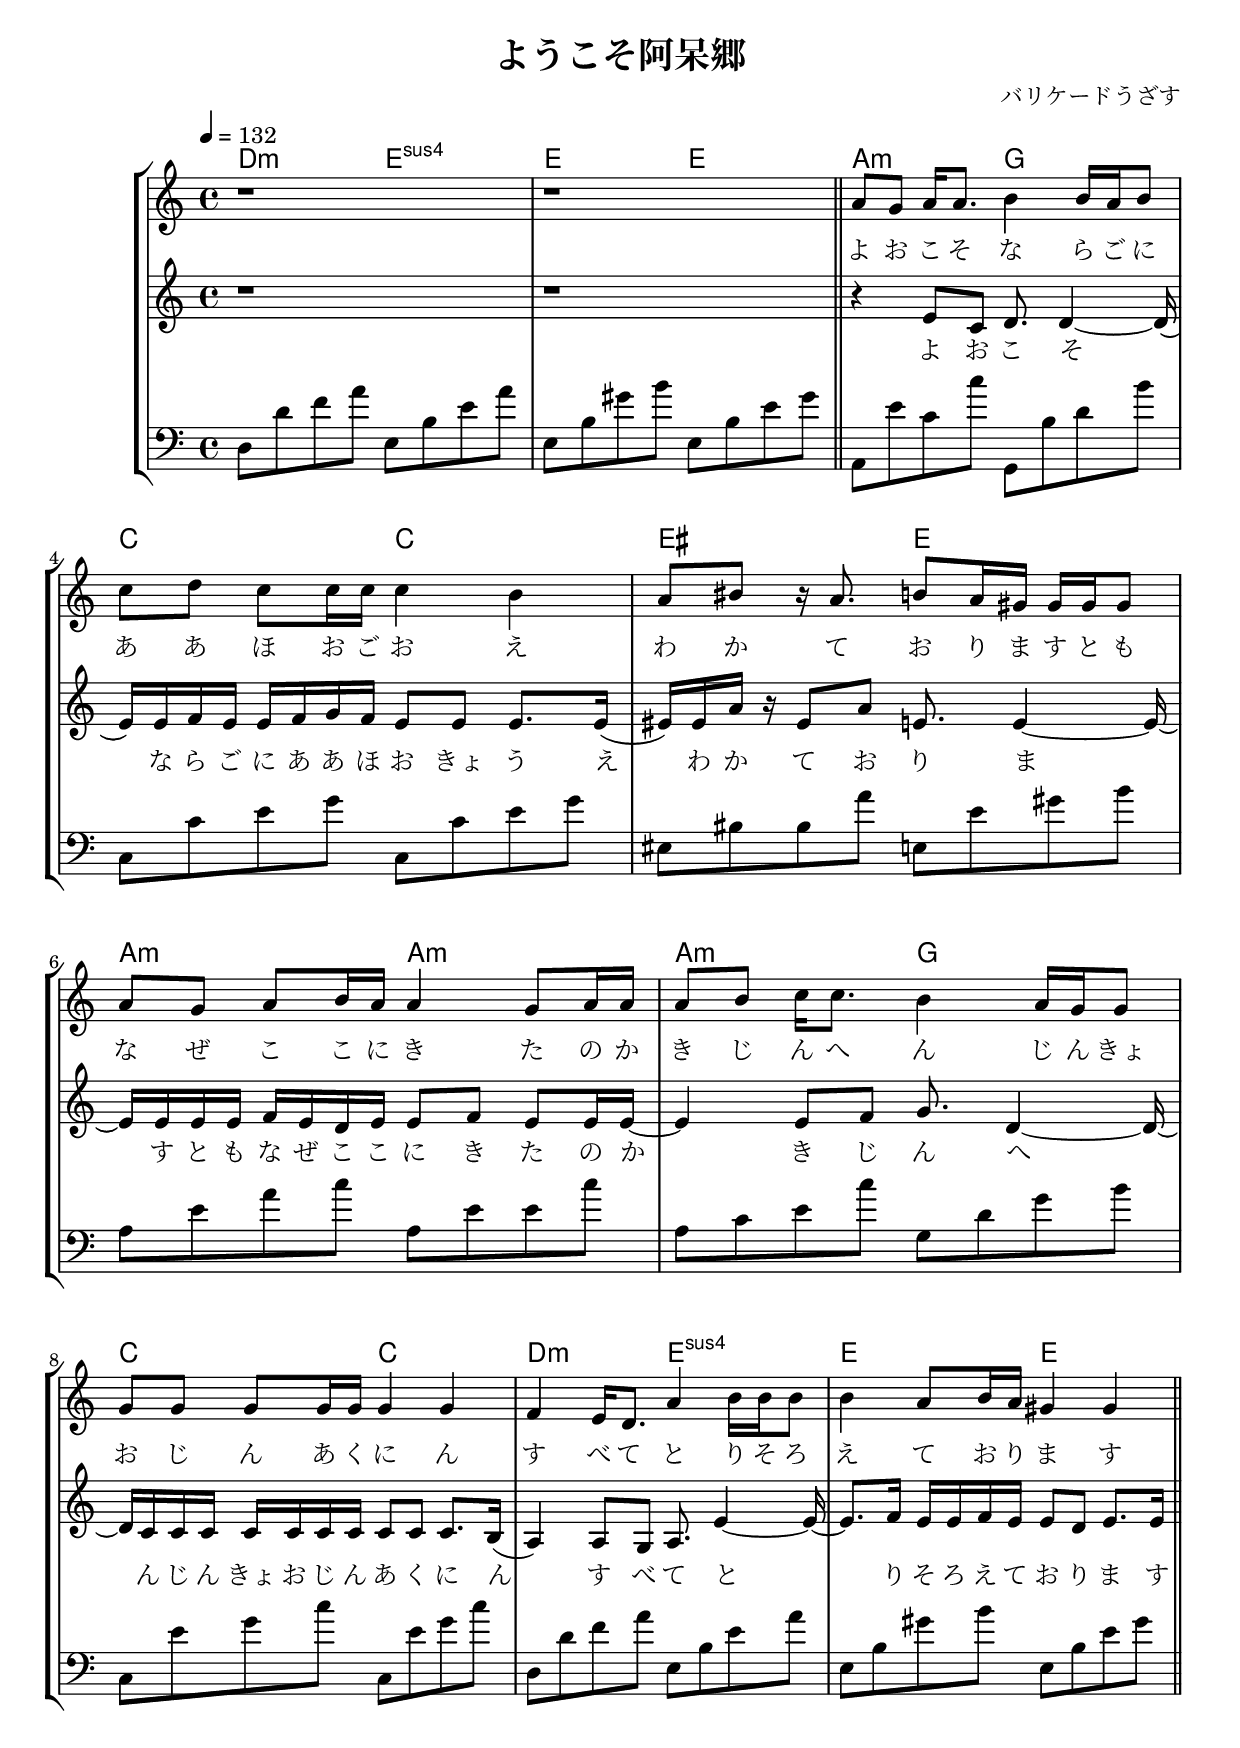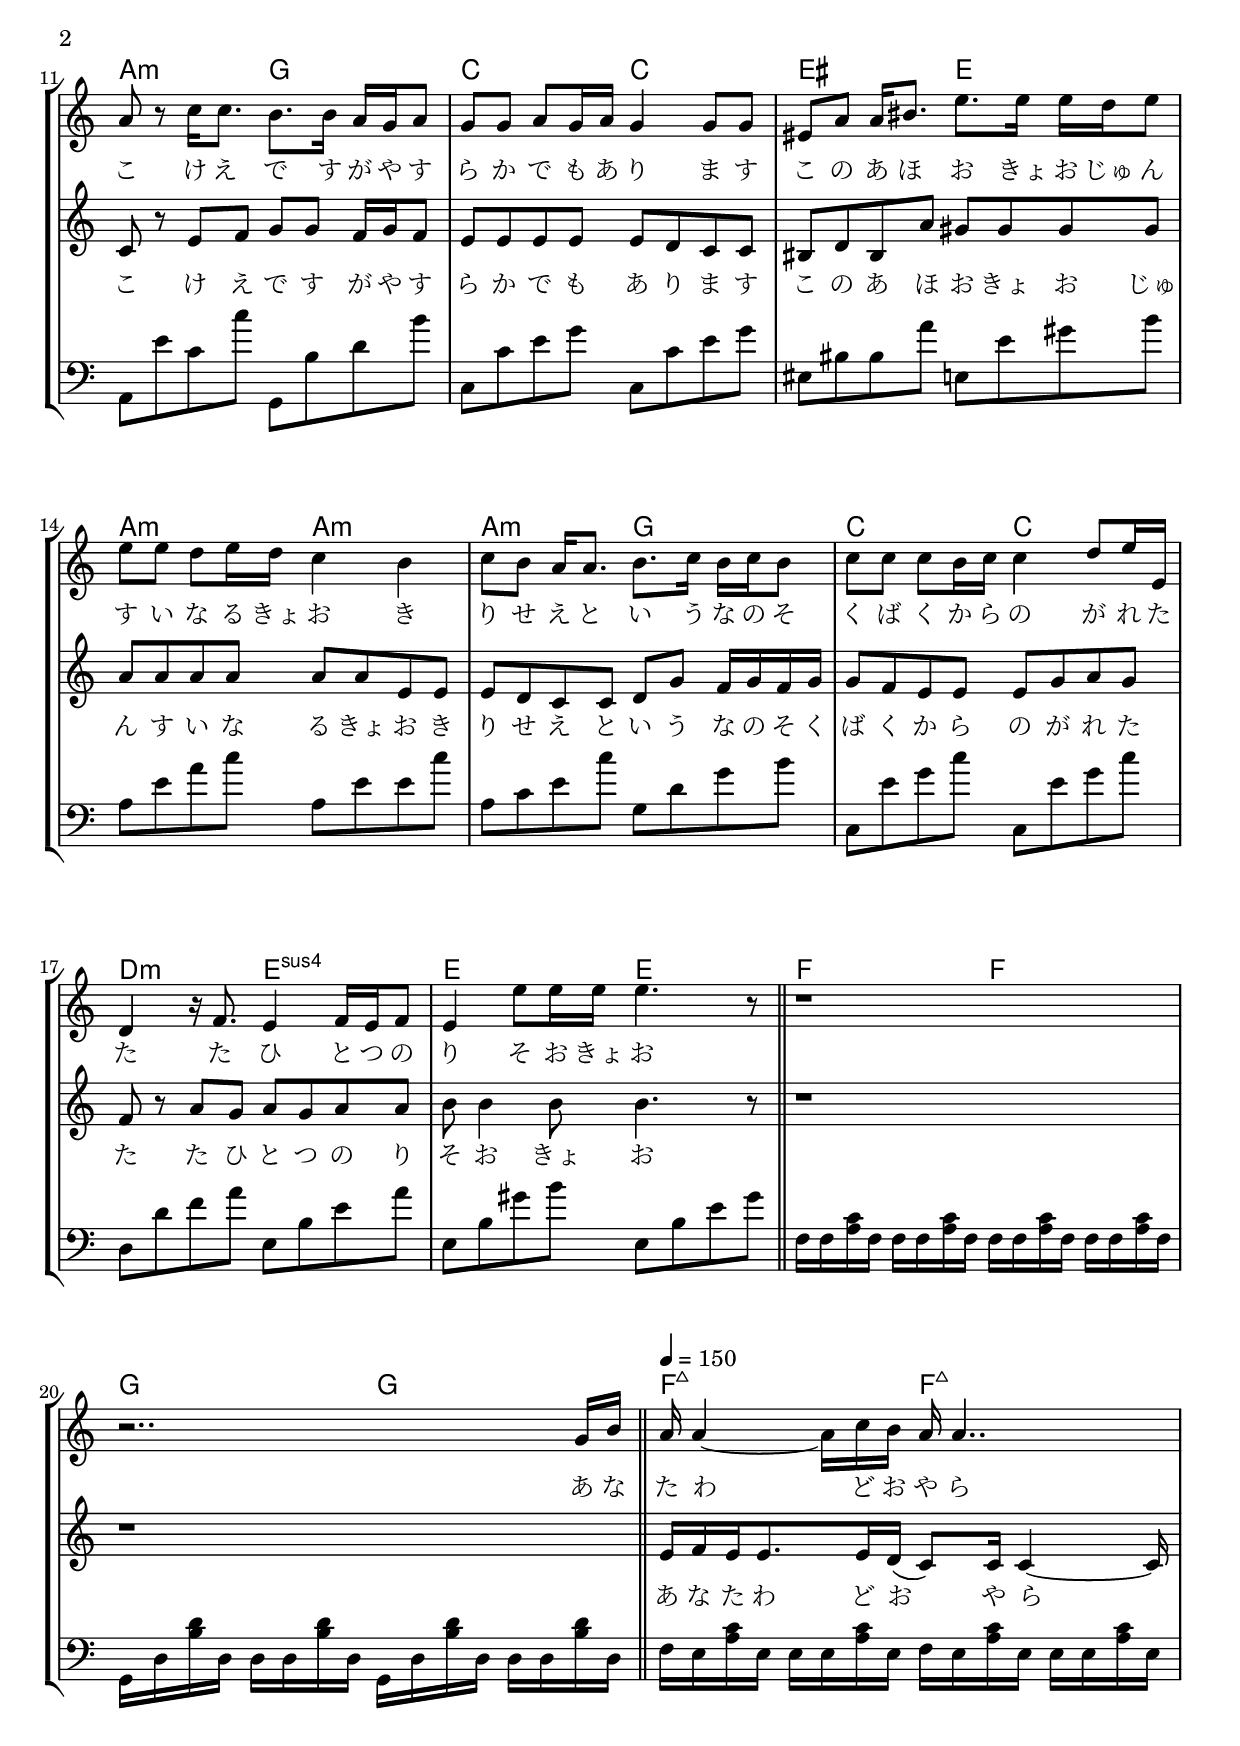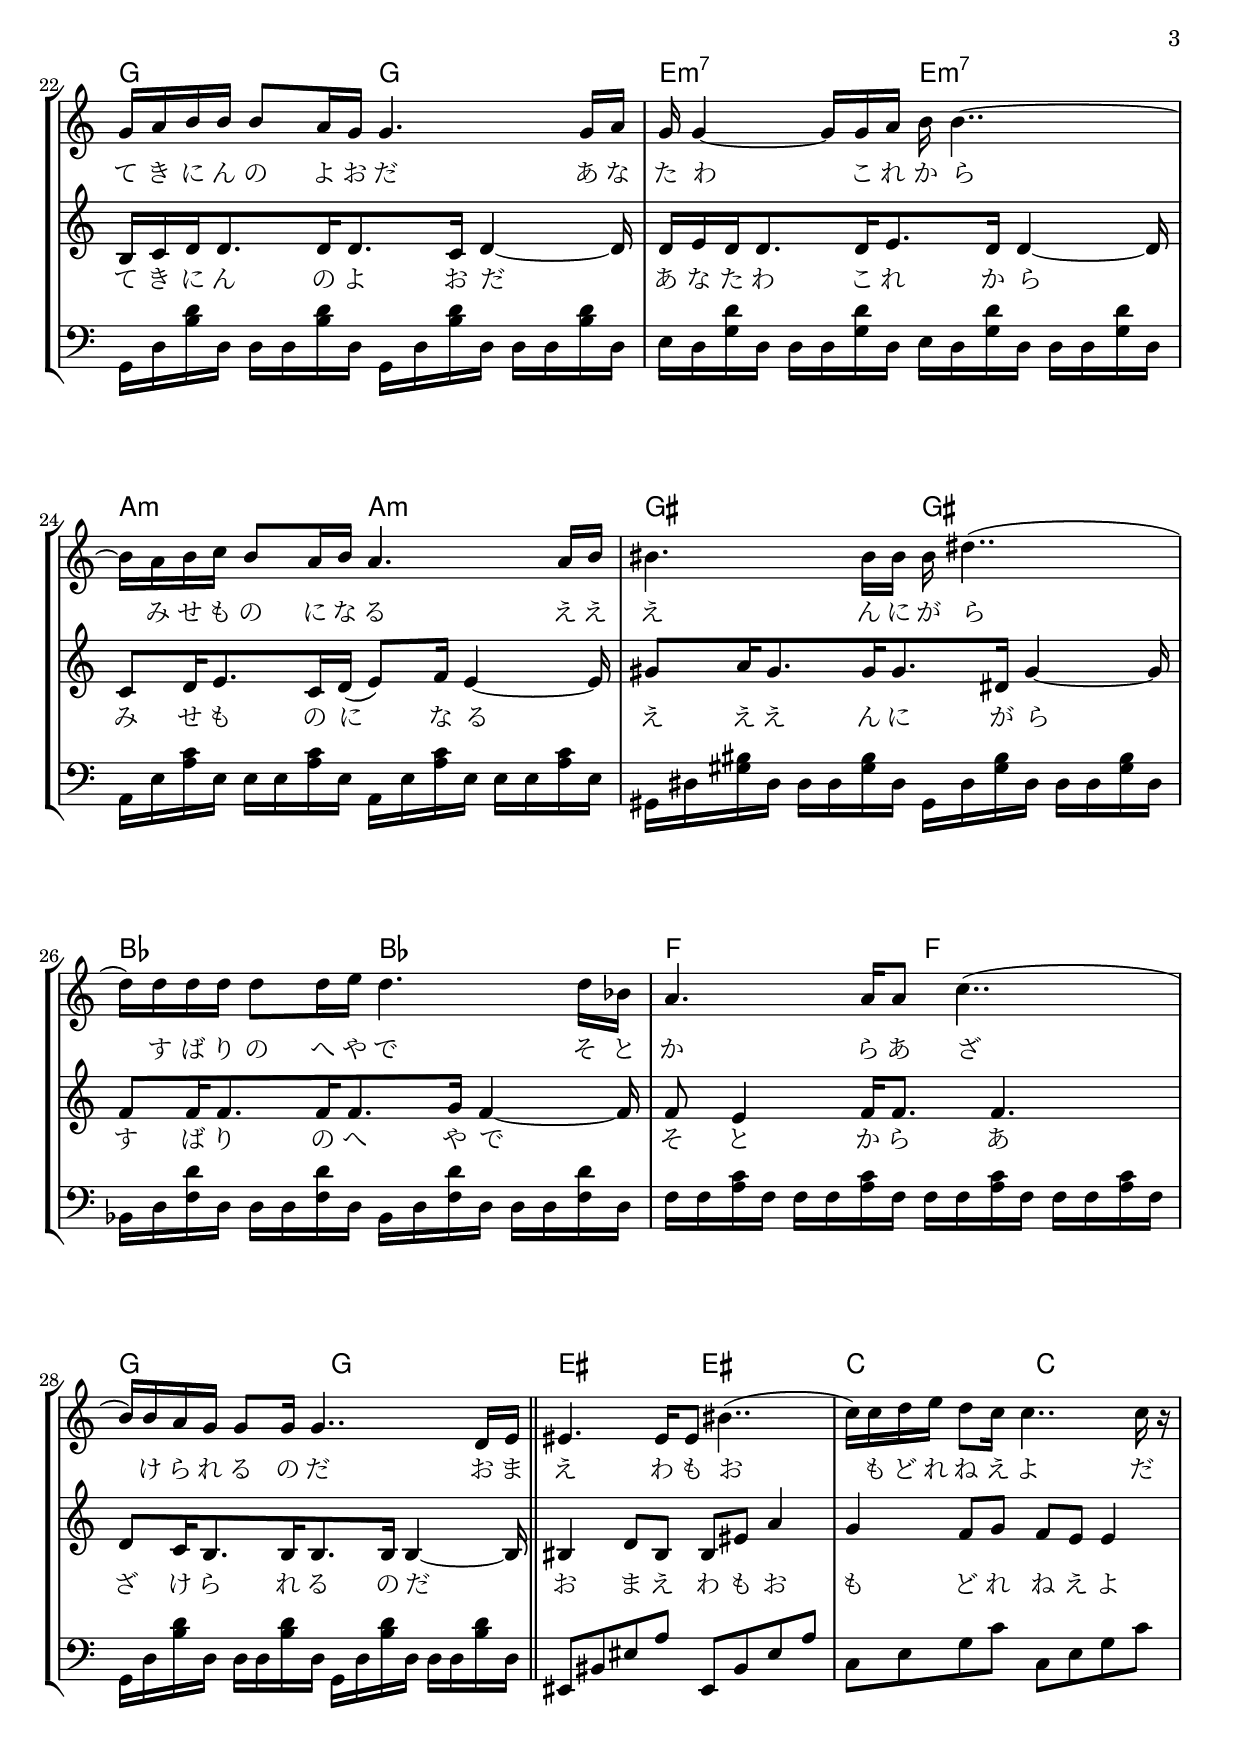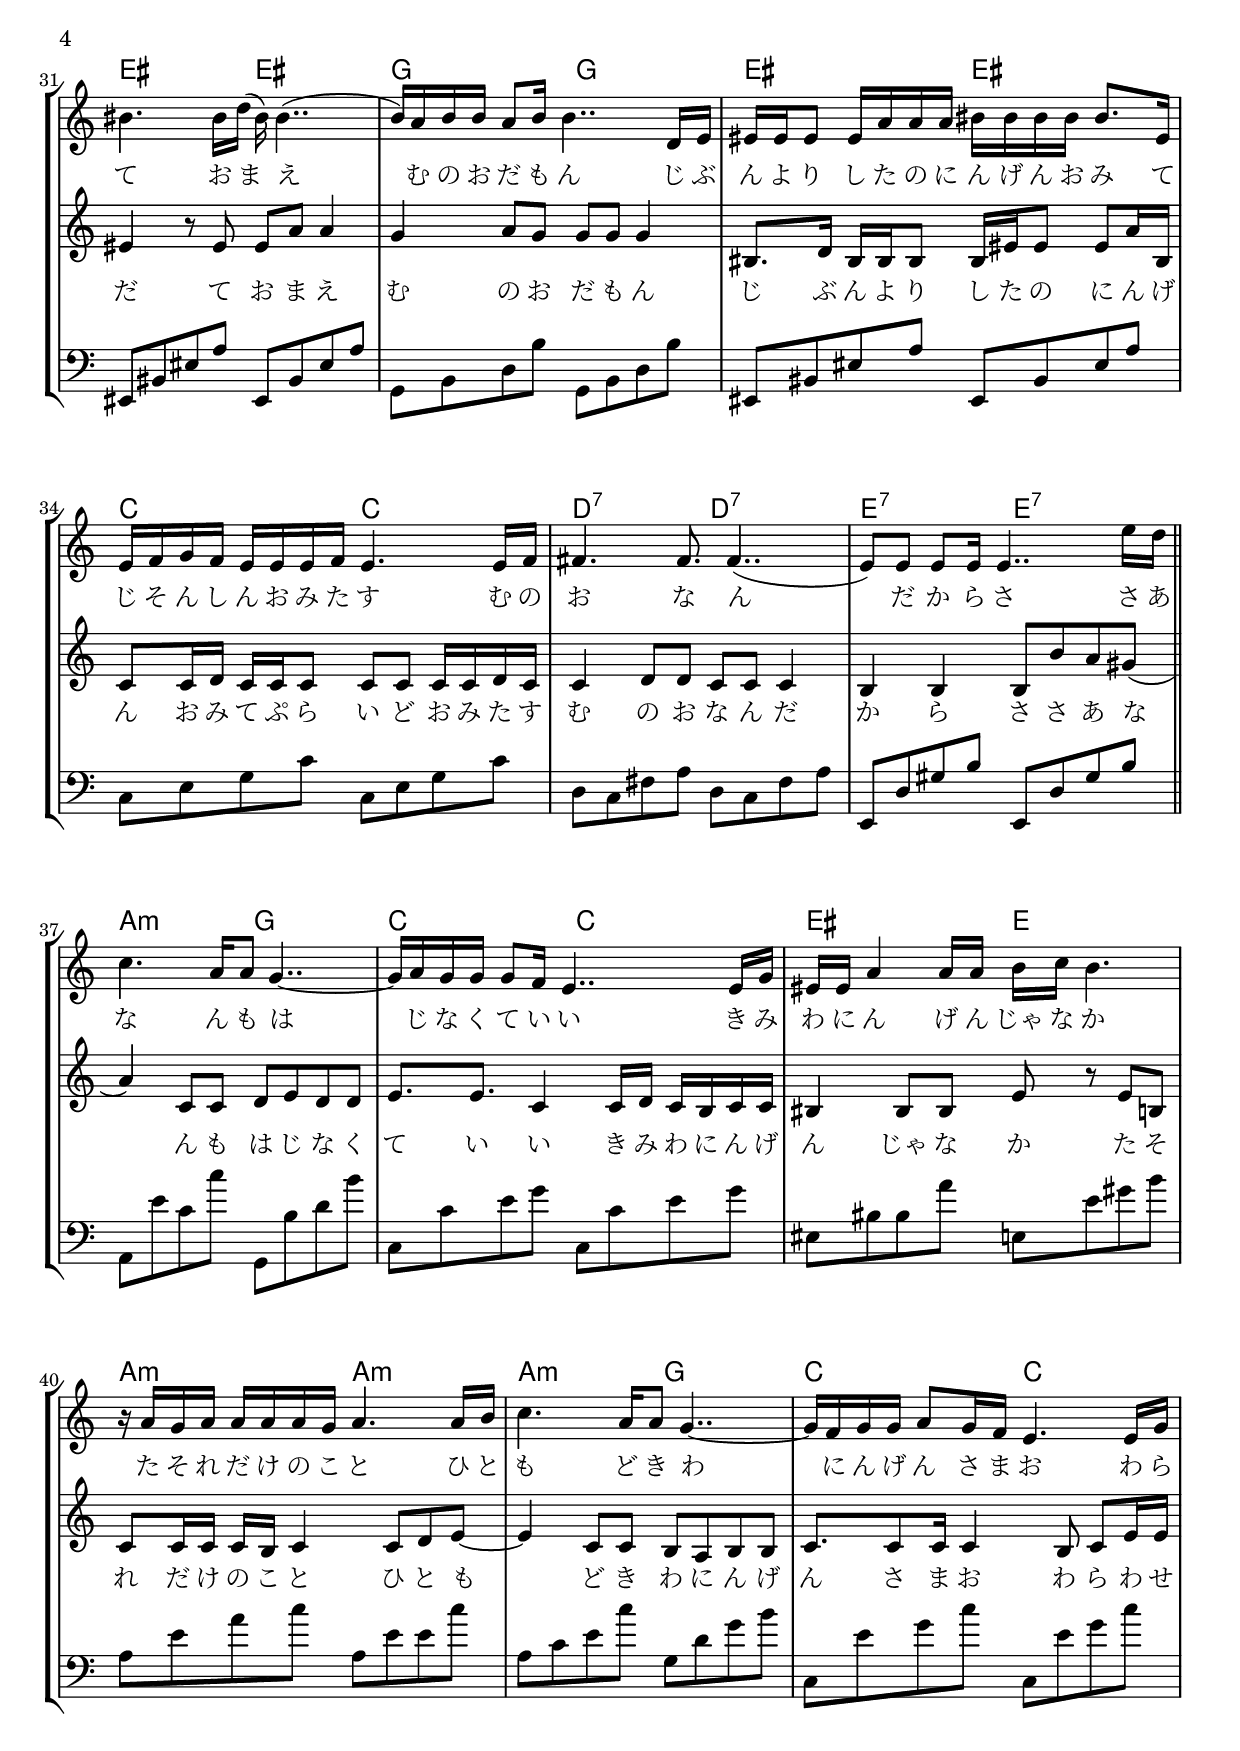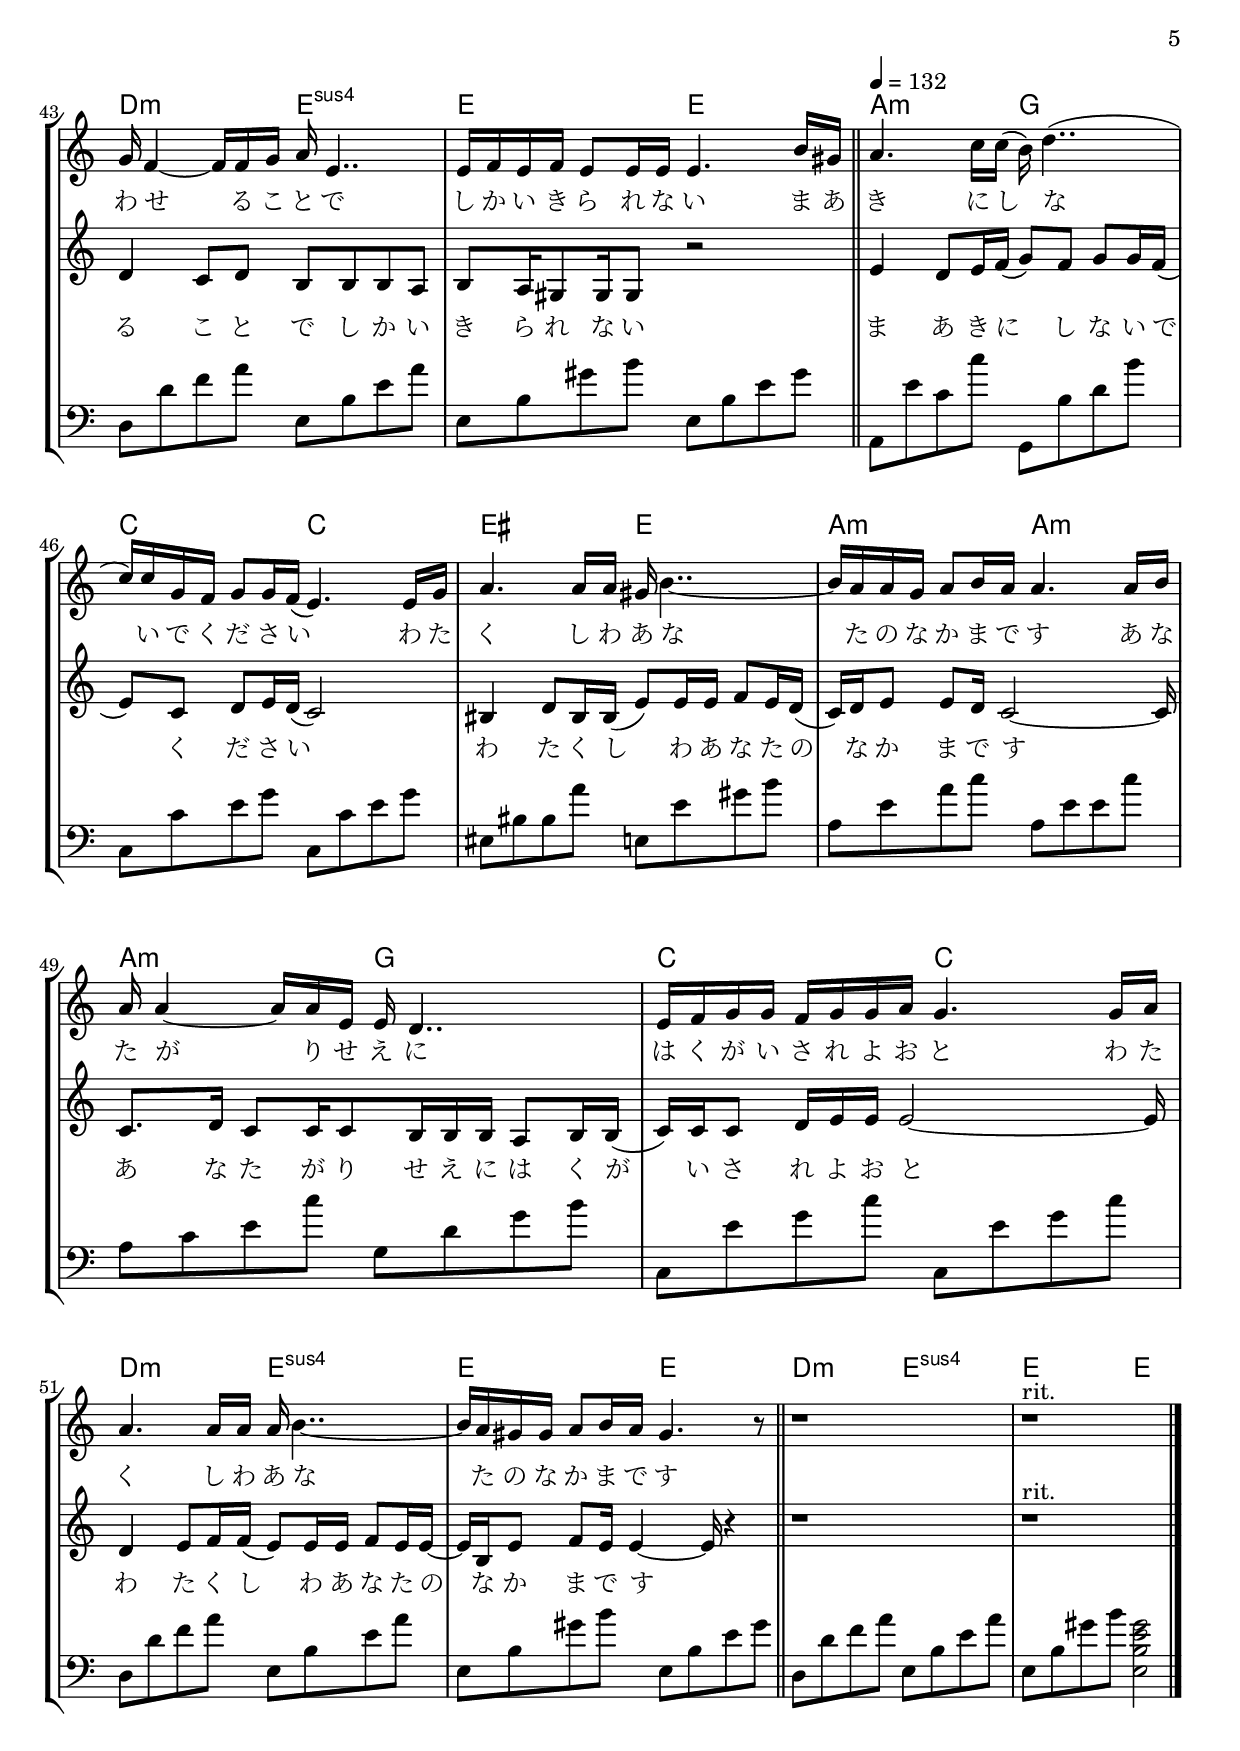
\version "2.12.1"

\header {
	title = \markup {ようこそ阿呆郷}
	composer = \markup \center-column {バリケードうざす}
}

harmony = \chordmode {
	d2:m e:sus4 e e 

	a:m g c c eis e a:m a:m a:m g c c d:m e:sus4 e e 

	a:m g c c eis e a:m a:m a:m g c c d:m e:sus4 e e 

	f f g g 

	f:maj7 f:maj7 g g e:min7 e:min7 a:m a:m gis gis bes bes f f g g 

	eis eis c c eis eis g g eis eis c c d:7 d:7 e:7 e:7 

	a:m g c c eis e a:m a:m a:m g c c d:m e:sus4 e e 

	a:m g c c eis e a:m a:m a:m g c c d:m e:sus4 e e 

	d:m e:sus4 e e 
}

melody = {
	\key c \major
	\tempo 4 = 132
	r1 | r1   
	\set Staff.midiInstrument = #"Shamisen"
	a'8  g'8  a'16  a'8.  b'4  b'16  a'16  b'8 
	c''8  d''8  c''8  c''16  c''16  c''4  b'4 
	a'8  bis'8  r16  a'8.  b'8  a'16  gis'16  gis'16  gis'16  gis'8 
	a'8  g'8  a'8  b'16  a'16  a'4  g'8  a'16  a'16 
	a'8  b'8  c''16  c''8.  b'4  a'16  g'16  g'8 
	g'8  g'8  g'8  g'16  g'16  g'4  g'4 
	f'4  e'16  d'8.  a'4  b'16  b'16  b'8 
	b'4  a'8  b'16  a'16  gis'4  gis'4
	\set Staff.midiInstrument = #"Shamisen"
	a'8  r8  c''16  c''8.  b'8.  b'16  a'16  g'16  a'8 
	g'8  g'8  a'8  g'16  a'16  g'4  g'8  g'8 
	eis'8  a'8  a'16  bis'8.  e''8.  e''16  e''16  d''16  e''8 
	e''8  e''8  d''8  e''16  d''16  c''4  b'4 
	c''8  b'8  a'16  a'8.  b'8.  c''16  b'16  c''16  b'8 
	c''8  c''8  c''8  b'16  c''16  c''4  d''8  e''16  e'16 
	d'4  r16  f'8.  e'4  f'16  e'16  f'8 
	e'4  e''8  e''16  e''16  e''4.  	r8 	r1 | r2.. 
	\set Staff.midiInstrument = #"Shamisen"
	g'16  b'16 
		\tempo 4 = 150
a'16  a'4~a'16  c''16  b'16  a'16  a'4.. 
	g'16  a'16  b'16  b'16  b'8  a'16  g'16  g'4.  g'16  a'16 
	g'16  g'4~g'16  g'16  a'16  b'16  b'4..~ 
	b'16  a'16  b'16  c''16  b'8  a'16  b'16  a'4.  a'16  b'16 
	bis'4.  bis'16  bis'16  bis'16  dis''4.. 
	(d''16)  d''16  d''16  d''16  d''8  d''16  e''16  d''4.  d''16  bes'16 
	a'4.  a'16  a'8  c''4.. 
	(b'16)  b'16  a'16  g'16  g'8  g'16  g'4..  	\set Staff.midiInstrument = #"Shamisen"
	d'16  e'16 
	eis'4.  eis'16  eis'8  bis'4.. 
	(c''16)  c''16  d''16  e''16  d''8  c''16  c''4..  c''16  r16 
	bis'4.  bis'16  d''16  (bis'16)  bis'4.. 
	(b'16)  a'16  b'16  b'16  a'8  b'16  b'4..  d'16  e'16 
	eis'16  eis'16  eis'8  eis'16  a'16  a'16  a'16  bis'16  bis'16  bis'16  bis'16  bis'8.  eis'16 
	e'16  f'16  g'16  f'16  e'16  e'16  e'16  f'16  e'4.  e'16  f'16 
	fis'4.  fis'8.  fis'4.. 
	(e'8)  e'8  e'8  e'16  e'4..  	\set Staff.midiInstrument = #"Shamisen"
	e''16  d''16 
	c''4.  a'16  a'8  g'4..~ 
	g'16  a'16  g'16  g'16  g'8  f'16  e'4..  e'16  g'16 
	eis'16  eis'16  a'4  a'16  a'16  b'16  c''16  b'4. 
	r16  a'16  g'16  a'16  a'16  a'16  a'16  g'16  a'4.  a'16  b'16 
	c''4.  a'16  a'8  g'4..~ 
	g'16  f'16  g'16  g'16  a'8  g'16  f'16  e'4.  e'16  g'16 
	g'16  f'4~f'16  f'16  g'16  a'16  e'4.. 
	e'16  f'16  e'16  f'16  e'8  e'16  e'16  e'4.  	\set Staff.midiInstrument = #"Shamisen"
	b'16  gis'16 
		\tempo 4 = 132
a'4.  c''16  c''16  (b'16)  d''4.. 
	(c''16)  c''16  g'16  f'16  g'8  g'16  f'16  (e'4.)  e'16  g'16 
	a'4.  a'16  a'16  gis'16  b'4..~ 
	b'16  a'16  a'16  g'16  a'8  b'16  a'16  a'4.  a'16  b'16 
	a'16  a'4~a'16  a'16  e'16  e'16  d'4.. 
	e'16  f'16  g'16  g'16  f'16  g'16  g'16  a'16  g'4.  g'16  a'16 
	a'4.  a'16  a'16  a'16  b'4..~ 
	b'16  a'16  gis'16  gis'16  a'8  b'16  a'16  gis'4.  	r8 	r1 | r1^"rit." \bar "|."
}

words = \lyricmode {
	
	よ  お  こ  そ  な  ら  ご  に  あ  あ  ほ  お  ご  お  え  わ  か  て  お  り  ま  す  と  も  な  ぜ  こ  こ  に  き  た  の  か  き  じ  ん  へ  ん  じ  ん  きょ  お  じ  ん  あ  く  に  ん  す  べ  て  と  り  そ  ろ  え  て  お  り  ま  す  
	こ  け  え  で  す  が  や  す  ら  か  で  も  あ  り  ま  す  こ  の  あ  ほ  お  きょ  お  じゅ  ん  す  い  な  る  きょ  お  き  り  せ  え  と  い  う  な  の  そ  く  ば  く  か  ら  の  が  れ  た  た  た  ひ  と  つ  の  り  そ  お  きょ  お  
	
	あ  な  た  わ  ど  お  や  ら  て  き  に  ん  の  よ  お  だ  あ  な  た  わ  こ  れ  か  ら  み  せ  も  の  に  な  る  え  え  え  ん  に  が  ら  す  ば  り  の  へ  や  で  そ  と  か  ら  あ  ざ  け  ら  れ  る  の  だ  
	お  ま  え  わ  も  お  も  ど  れ  ね  え  よ  だ  て  お  ま  え  む  の  お  だ  も  ん  じ  ぶ  ん  よ  り  し  た  の  に  ん  げ  ん  お  み  て  じ  そ  ん  し  ん  お  み  た  す  む  の  お  な  ん  だ  か  ら  さ  
	さ  あ  な  ん  も  は  じ  な  く  て  い  い  き  み  わ  に  ん  げ  ん  じゃ  な  か  た  そ  れ  だ  け  の  こ  と  ひ  と  も  ど  き  わ  に  ん  げ  ん  さ  ま  お  わ  ら  わ  せ  る  こ  と  で  し  か  い  き  ら  れ  な  い  
	ま  あ  き  に  し  な  い  で  く  だ  さ  い  わ  た  く  し  わ  あ  な  た  の  な  か  ま  で  す  あ  な  た  が  り  せ  え  に  は  く  が  い  さ  れ  よ  お  と  わ  た  く  し  わ  あ  な  た  の  な  か  ま  で  す  
	
}

secondmelody = {
	\key c \major
	\tempo 4 = 132
	r1 | r1   
	\set Staff.midiInstrument = #"fss0.35"
	r4 e'8  c'8  d'8.  d'4~d'16 
	(e'16)  e'16  f'16  e'16  e'16  f'16  g'16  f'16  e'8  e'8  e'8.  e'16 
	(eis'16)  eis'16  a'16  r16  eis'8  a'8  e'8.  e'4~e'16~ 
	e'16  e'16  e'16  e'16  f'16  e'16  d'16  e'16  e'8  f'8  e'8  e'16  e'16~ 
	e'4  e'8  f'8  g'8.  d'4~d'16~ 
	d'16  c'16  c'16  c'16  c'16  c'16  c'16  c'16  c'8  c'8  c'8.  b16 
	(a4)  a8  g8  a8.  e'4~e'16~ 
	e'8.  f'16  e'16  e'16  f'16  e'16  e'8  d'8  e'8.  e'16
	\set Staff.midiInstrument = #"fss0.35"
	c'8  r8  e'8  f'8  g'8  g'8  f'16  g'16  f'8 
	e'8  e'8  e'8  e'8  e'8  d'8  c'8  c'8 
	bis8  d'8  bis8  a'8  gis'8  gis'8  gis'8  gis'8 
	a'8  a'8  a'8  a'8  a'8  a'8  e'8  e'8 
	e'8  d'8  c'8  c'8  d'8  g'8  f'16  g'16  f'16  g'16 
	g'8  f'8  e'8  e'8  e'8  g'8  a'8  g'8 
	f'8  r8  a'8  g'8  a'8  g'8  a'8  a'8 
	b'8  b'4  b'8  b'4.  	r8 	r1 | r1   
	\set Staff.midiInstrument = #"fss0.35"
		\tempo 4 = 150
 e'16  f'16  e'16  e'8.  e'16  d'16  (c'8)  c'16  c'4~c'16 
	b16  c'16  d'16  d'8.  d'16  d'8.  c'16  d'4~d'16 
	d'16  e'16  d'16  d'8.  d'16  e'8.  d'16  d'4~d'16 
	c'8  d'16  e'8.  c'16  d'16  (e'8)  f'16  e'4~e'16 
	gis'8  a'16  gis'8.  gis'16  gis'8.  dis'16  gis'4~gis'16 
	f'8  f'16  f'8.  f'16  f'8.  g'16  f'4~f'16 
	f'8  e'4  f'16  f'8.  f'4. 
	d'8  c'16  b8.  b16  b8.  b16  b4~b16
	\set Staff.midiInstrument = #"mmi0.42"
	 bis4  d'8  bis8  bis8  eis'8  a'4 
	g'4  f'8  g'8  f'8  e'8  e'4 
	eis'4  r8  eis'8  eis'8  a'8  a'4 
	g'4  a'8  g'8  g'8  g'8  g'4 
	bis8.  d'16  bis16  bis16  bis8  bis16  eis'16  eis'8  eis'8  a'16  bis16 
	c'8  c'16  d'16  c'16  c'16  c'8  c'8  c'8  c'16  c'16  d'16  c'16 
	c'4  d'8  d'8  c'8  c'8  c'4 
	b4  b4  b8  	\set Staff.midiInstrument = #"mmi0.48"
	b'8  a'8  gis'8 
	(a'4)  c'8  c'8  d'8  e'8  d'8  d'8 
	e'8.  e'8.  c'4  c'16  d'16  c'16  b16  c'16  c'16 
	bis4  bis8  bis8  e'8  r8  e'8  b8 
	c'8  c'16  c'16  c'16  b16  c'4  c'8  d'8  e'8~ 
	e'4  c'8  c'8  b8  a8  b8  b8 
	c'8.  c'8  c'16  c'4  b8  c'8  e'16  e'16 
	d'4  c'8  d'8  b8  b8  b8  a8 
	b8  a16  gis8  gis16  gis8  	r2 	\set Staff.midiInstrument = #"fss0.35"
		\tempo 4 = 132
 e'4  d'8  e'16  f'16  (g'8)  f'8  g'8  g'16  f'16 
	(e'8)  c'8  d'8  e'16  d'16  (c'2) 
	bis4  d'8  bis16  bis16  (e'8)  e'16  e'16  f'8  e'16  d'16 
	(c'16)  d'16  e'8  e'8  d'16  c'2~c'16 
	c'8.  d'16  c'8  c'16  c'8  b16  b16  b16  a8  b16  b16 
	(c'16)  c'16  c'8  d'16  e'16  e'16  e'2~e'16 
	d'4  e'8  f'16  f'16  (e'8)  e'16  e'16  f'8  e'16  e'16~ 
	e'16  b16  e'8  f'8  e'16  e'4~e'16  	r4 	r1 | r1^"rit." \bar "|."
}

secondwords = \lyricmode {
	
	よ  お  こ  そ  な  ら  ご  に  あ  あ  ほ  お  きょ  う  え  わ  か  て  お  り  ま  す  と  も  な  ぜ  こ  こ  に  き  た  の  か  き  じ  ん  へ  ん  じ  ん  きょ  お  じ  ん  あ  く  に  ん  す  べ  て  と  り  そ  ろ  え  て  お  り  ま  す  
	こ  け  え  で  す  が  や  す  ら  か  で  も  あ  り  ま  す  こ  の  あ  ほ  お  きょ  お  じゅ  ん  す  い  な  る  きょ  お  き  り  せ  え  と  い  う  な  の  そ  く  ば  く  か  ら  の  が  れ  た  た  た  ひ  と  つ  の  り  そ  お  きょ  お  
	
	あ  な  た  わ  ど  お  や  ら  て  き  に  ん  の  よ  お  だ  あ  な  た  わ  こ  れ  か  ら  み  せ  も  の  に  な  る  え  え  え  ん  に  が  ら  す  ば  り  の  へ  や  で  そ  と  か  ら  あ  ざ  け  ら  れ  る  の  だ  
	お  ま  え  わ  も  お  も  ど  れ  ね  え  よ  だ  て  お  ま  え  む  の  お  だ  も  ん  じ  ぶ  ん  よ  り  し  た  の  に  ん  げ  ん  お  み  て  ぷ  ら  い  ど  お  み  た  す  む  の  お  な  ん  だ  か  ら  さ  
	さ  あ  な  ん  も  は  じ  な  く  て  い  い  き  み  わ  に  ん  げ  ん  じゃ  な  か  た  そ  れ  だ  け  の  こ  と  ひ  と  も  ど  き  わ  に  ん  げ  ん  さ  ま  お  わ  ら  わ  せ  る  こ  と  で  し  か  い  き  ら  れ  な  い  
	ま  あ  き  に  し  な  い  で  く  だ  さ  い  わ  た  く  し  わ  あ  な  た  の  な  か  ま  で  す  あ  な  た  が  り  せ  え  に  は  く  が  い  さ  れ  よ  お  と  わ  た  く  し  わ  あ  な  た  の  な  か  ま  で  す  
	
}

tempochange = {
	\tempo 4 = 132
	r1 | r1 \bar "||"
	\tempo 4 = 132
	r1 | r1 | r1 | r1 | r1 | r1 | r1 | r1 \bar "||"
	\tempo 4 = 132
	r1 | r1 | r1 | r1 | r1 | r1 | r1 | r1 \bar "||"
	\tempo 4 = 132
	r1 | r1 \bar "||"
	\tempo 4 = 150
	r1 | r1 | r1 | r1 | r1 | r1 | r1 | r1 \bar "||"
	\tempo 4 = 150
	r1 | r1 | r1 | r1 | r1 | r1 | r1 | r1 \bar "||"
	\tempo 4 = 150
	r1 | r1 | r1 | r1 | r1 | r1 | r1 | r1 \bar "||"
	\tempo 4 = 132
	r1 | r1 | r1 | r1 | r1 | r1 | r1 | r1 \bar "||"
	\tempo 4 = 132
	r1 | \tempo 4 = 99 r2 \tempo 4 = 88 r2 \bar "|."
}

mainacc = {
	\clef bass
	\set Staff.midiInstrument = #"Shamisen"
	\key c \major
	\tempo 4 = 132
	d8 d'8 f'8 a'8
	e8 b8 e'8 a'8
	e8 b8 gis'8 b'8
	e8 b8 e'8 gis'8
	\bar "||"

	\set Staff.midiInstrument = #"Lead 1 (square)"
	a,8 e'8 c'8 c''8
	g,8 b8 d'8 b'8
	c8 c'8 e'8 g'8
	c8 c'8 e'8 g'8
	eis8 bis8 bis8 a'8
	e8 e'8 gis'8 b'8
	a8 e'8 a'8 c''8
	a8 e'8 e'8 c''8
	a8 c'8 e'8 c''8
	g8 d'8 g'8 b'8
	c8 e'8 g'8 c''8
	c8 e'8 g'8 c''8
	d8 d'8 f'8 a'8
	e8 b8 e'8 a'8
	e8 b8 gis'8 b'8
	e8 b8 e'8 gis'8
	\bar "||"

	\set Staff.midiInstrument = #"Lead 1 (square)"
	a,8 e'8 c'8 c''8
	g,8 b8 d'8 b'8
	c8 c'8 e'8 g'8
	c8 c'8 e'8 g'8
	eis8 bis8 bis8 a'8
	e8 e'8 gis'8 b'8
	a8 e'8 a'8 c''8
	a8 e'8 e'8 c''8
	a8 c'8 e'8 c''8
	g8 d'8 g'8 b'8
	c8 e'8 g'8 c''8
	c8 e'8 g'8 c''8
	d8 d'8 f'8 a'8
	e8 b8 e'8 a'8
	e8 b8 gis'8 b'8
	e8 b8 e'8 gis'8
	\bar "||"

	\set Staff.midiInstrument = #"Shamisen"
	f16 f <a c'> f f f <a c'> f
	f16 f <a c'> f f f <a c'> f
	g,16 d <b d'> d d d <b d'> d
	g,16 d <b d'> d d d <b d'> d
	\bar "||"

	\set Staff.midiInstrument = #"Lead 1 (square)"
	\tempo 4 = 150
	f16 e <a c'> e e e <a c'> e
	f16 e <a c'> e e e <a c'> e
	g,16 d <b d'> d d d <b d'> d
	g,16 d <b d'> d d d <b d'> d
	e16 d <g d'> d d d <g d'> d
	e16 d <g d'> d d d <g d'> d
	a,16 e <a c'> e e e <a c'> e
	a,16 e <a c'> e e e <a c'> e
	gis,16 dis <gis bis> dis dis dis <gis bis> dis
	gis,16 dis <gis bis> dis dis dis <gis bis> dis
	bes,16 d <f d'> d d d <f d'> d
	bes,16 d <f d'> d d d <f d'> d
	f16 f <a c'> f f f <a c'> f
	f16 f <a c'> f f f <a c'> f
	g,16 d <b d'> d d d <b d'> d
	g,16 d <b d'> d d d <b d'> d
	\bar "||"

	\set Staff.midiInstrument = #"Lead 1 (square)"
	eis,8 bis,8 eis8 a8
	eis,8 bis,8 eis8 a8
	c8 e8 g8 c'8
	c8 e8 g8 c'8
	eis,8 bis,8 eis8 a8
	eis,8 bis,8 eis8 a8
	g,8 b,8 d8 b8
	g,8 b,8 d8 b8
	eis,8 bis,8 eis8 a8
	eis,8 bis,8 eis8 a8
	c8 e8 g8 c'8
	c8 e8 g8 c'8
	d8 c8 fis8 a8
	d8 c8 fis8 a8
	e,8 d8 gis8 b8
	e,8 d8 gis8 b8
	\bar "||"

	\set Staff.midiInstrument = #"Lead 1 (square)"
	a,8 e'8 c'8 c''8
	g,8 b8 d'8 b'8
	c8 c'8 e'8 g'8
	c8 c'8 e'8 g'8
	eis8 bis8 bis8 a'8
	e8 e'8 gis'8 b'8
	a8 e'8 a'8 c''8
	a8 e'8 e'8 c''8
	a8 c'8 e'8 c''8
	g8 d'8 g'8 b'8
	c8 e'8 g'8 c''8
	c8 e'8 g'8 c''8
	d8 d'8 f'8 a'8
	e8 b8 e'8 a'8
	e8 b8 gis'8 b'8
	e8 b8 e'8 gis'8
	\bar "||"

	\set Staff.midiInstrument = #"Lead 1 (square)"
	\tempo 4 = 132
	a,8 e'8 c'8 c''8
	g,8 b8 d'8 b'8
	c8 c'8 e'8 g'8
	c8 c'8 e'8 g'8
	eis8 bis8 bis8 a'8
	e8 e'8 gis'8 b'8
	a8 e'8 a'8 c''8
	a8 e'8 e'8 c''8
	a8 c'8 e'8 c''8
	g8 d'8 g'8 b'8
	c8 e'8 g'8 c''8
	c8 e'8 g'8 c''8
	d8 d'8 f'8 a'8
	e8 b8 e'8 a'8
	e8 b8 gis'8 b'8
	e8 b8 e'8 gis'8
	\bar "||"

	\set Staff.midiInstrument = #"Shamisen"
	d8 d'8 f'8 a'8
	e8 b8 e'8 a'8
	e8 b8 gis'8 b'8
	<e b e' gis'>2
	\bar "|."
}

subacc = {
	\clef bass
	\set Staff.midiInstrument = #"FX 4 (atmosphere)"
	\key c \major
	\tempo 4 = 132
	r8 d8 <d' f' a'>4
	e64~ <e~ b~> <e~ b~ e'~> <e b e' a'>~ <e b e' a'>4..
	r8 e8 <b gis' b'>4
	e64~ <e~ b~> <e~ b~ e'~> <e b e' gis'>~ <e b e' gis'>4..
	\bar "||"

	\set Staff.midiInstrument = #"Synthbrass 1"
	r8 a,8 <e' c' c''>4
	g,64~ <g,~ b~> <g,~ b~ d'~> <g, b d' b'>~ <g, b d' b'>4..
	r8 c8 <c' e' g'>4
	c64~ <c~ c'~> <c~ c'~ e'~> <c c' e' g'>~ <c c' e' g'>4..
	r8 eis8 <bis bis a'>4
	e64~ <e~ e'~> <e~ e'~ gis'~> <e e' gis' b'>~ <e e' gis' b'>4..
	r8 a8 <e' a' c''>4
	a64~ <a~ e'~> <a~ e'~ e'~> <a e' e' c''>~ <a e' e' c''>4..
	r8 a8 <c' e' c''>4
	g64~ <g~ d'~> <g~ d'~ g'~> <g d' g' b'>~ <g d' g' b'>4..
	r8 c8 <e' g' c''>4
	c64~ <c~ e'~> <c~ e'~ g'~> <c e' g' c''>~ <c e' g' c''>4..
	r8 d8 <d' f' a'>4
	e64~ <e~ b~> <e~ b~ e'~> <e b e' a'>~ <e b e' a'>4..
	r8 e8 <b gis' b'>4
	e64~ <e~ b~> <e~ b~ e'~> <e b e' gis'>~ <e b e' gis'>4..
	\bar "||"

	\set Staff.midiInstrument = #"Synthbrass 1"
	r8 a,8 <e' c' c''>4
	g,64~ <g,~ b~> <g,~ b~ d'~> <g, b d' b'>~ <g, b d' b'>4..
	r8 c8 <c' e' g'>4
	c64~ <c~ c'~> <c~ c'~ e'~> <c c' e' g'>~ <c c' e' g'>4..
	r8 eis8 <bis bis a'>4
	e64~ <e~ e'~> <e~ e'~ gis'~> <e e' gis' b'>~ <e e' gis' b'>4..
	r8 a8 <e' a' c''>4
	a64~ <a~ e'~> <a~ e'~ e'~> <a e' e' c''>~ <a e' e' c''>4..
	r8 a8 <c' e' c''>4
	g64~ <g~ d'~> <g~ d'~ g'~> <g d' g' b'>~ <g d' g' b'>4..
	r8 c8 <e' g' c''>4
	c64~ <c~ e'~> <c~ e'~ g'~> <c e' g' c''>~ <c e' g' c''>4..
	r8 d8 <d' f' a'>4
	e64~ <e~ b~> <e~ b~ e'~> <e b e' a'>~ <e b e' a'>4..
	r8 e8 <b gis' b'>4
	e64~ <e~ b~> <e~ b~ e'~> <e b e' gis'>~ <e b e' gis'>4..
	\bar "||"

	\set Staff.midiInstrument = #"Lead 1 (square)"
	r8 f8 <f a c'>4
	f64~ <f~ f~> <f~ f~ a~> <f f a c'>~ <f f a c'>4..
	r8 g,8 <d b d'>4
	g,64~ <g,~ d~> <g,~ d~ b~> <g, d b d'>~ <g, d b d'>4..
	\bar "||"

	\set Staff.midiInstrument = #"Acoustic grand"
	\tempo 4 = 150
	r8 f8 <e a c'>4
	f64~ <f~ e~> <f~ e~ a~> <f e a c'>~ <f e a c'>4..
	r8 g,8 <d b d'>4
	g,64~ <g,~ d~> <g,~ d~ b~> <g, d b d'>~ <g, d b d'>4..
	r8 e8 <d g d'>4
	e64~ <e~ d~> <e~ d~ g~> <e d g d'>~ <e d g d'>4..
	r8 a,8 <e a c'>4
	a,64~ <a,~ e~> <a,~ e~ a~> <a, e a c'>~ <a, e a c'>4..
	r8 gis,8 <dis gis bis>4
	gis,64~ <gis,~ dis~> <gis,~ dis~ gis~> <gis, dis gis bis>~ <gis, dis gis bis>4..
	r8 bes,8 <d f d'>4
	bes,64~ <bes,~ d~> <bes,~ d~ f~> <bes, d f d'>~ <bes, d f d'>4..
	r8 f8 <f a c'>4
	f64~ <f~ f~> <f~ f~ a~> <f f a c'>~ <f f a c'>4..
	r8 g,8 <d b d'>4
	g,64~ <g,~ d~> <g,~ d~ b~> <g, d b d'>~ <g, d b d'>4..
	\bar "||"

	\set Staff.midiInstrument = #"Acoustic grand"
	r8 eis,8 <bis, eis a>4
	eis,64~ <eis,~ bis,~> <eis,~ bis,~ eis~> <eis, bis, eis a>~ <eis, bis, eis a>4..
	r8 c8 <e g c'>4
	c64~ <c~ e~> <c~ e~ g~> <c e g c'>~ <c e g c'>4..
	r8 eis,8 <bis, eis a>4
	eis,64~ <eis,~ bis,~> <eis,~ bis,~ eis~> <eis, bis, eis a>~ <eis, bis, eis a>4..
	r8 g,8 <b, d b>4
	g,64~ <g,~ b,~> <g,~ b,~ d~> <g, b, d b>~ <g, b, d b>4..
	r8 eis,8 <bis, eis a>4
	eis,64~ <eis,~ bis,~> <eis,~ bis,~ eis~> <eis, bis, eis a>~ <eis, bis, eis a>4..
	r8 c8 <e g c'>4
	c64~ <c~ e~> <c~ e~ g~> <c e g c'>~ <c e g c'>4..
	r8 d8 <c fis a>4
	d64~ <d~ c~> <d~ c~ fis~> <d c fis a>~ <d c fis a>4..
	r8 e,8 <d gis b>4
	e,64~ <e,~ d~> <e,~ d~ gis~> <e, d gis b>~ <e, d gis b>4..
	\bar "||"

	\set Staff.midiInstrument = #"Acoustic grand"
	r8 a,8 <e' c' c''>4
	g,64~ <g,~ b~> <g,~ b~ d'~> <g, b d' b'>~ <g, b d' b'>4..
	r8 c8 <c' e' g'>4
	c64~ <c~ c'~> <c~ c'~ e'~> <c c' e' g'>~ <c c' e' g'>4..
	r8 eis8 <bis bis a'>4
	e64~ <e~ e'~> <e~ e'~ gis'~> <e e' gis' b'>~ <e e' gis' b'>4..
	r8 a8 <e' a' c''>4
	a64~ <a~ e'~> <a~ e'~ e'~> <a e' e' c''>~ <a e' e' c''>4..
	r8 a8 <c' e' c''>4
	g64~ <g~ d'~> <g~ d'~ g'~> <g d' g' b'>~ <g d' g' b'>4..
	r8 c8 <e' g' c''>4
	c64~ <c~ e'~> <c~ e'~ g'~> <c e' g' c''>~ <c e' g' c''>4..
	r8 d8 <d' f' a'>4
	e64~ <e~ b~> <e~ b~ e'~> <e b e' a'>~ <e b e' a'>4..
	r8 e8 <b gis' b'>4
	e64~ <e~ b~> <e~ b~ e'~> <e b e' gis'>~ <e b e' gis'>4..
	\bar "||"

	\set Staff.midiInstrument = #"Synthbrass 1"
	\tempo 4 = 132
	r8 a,8 <e' c' c''>4
	g,64~ <g,~ b~> <g,~ b~ d'~> <g, b d' b'>~ <g, b d' b'>4..
	r8 c8 <c' e' g'>4
	c64~ <c~ c'~> <c~ c'~ e'~> <c c' e' g'>~ <c c' e' g'>4..
	r8 eis8 <bis bis a'>4
	e64~ <e~ e'~> <e~ e'~ gis'~> <e e' gis' b'>~ <e e' gis' b'>4..
	r8 a8 <e' a' c''>4
	a64~ <a~ e'~> <a~ e'~ e'~> <a e' e' c''>~ <a e' e' c''>4..
	r8 a8 <c' e' c''>4
	g64~ <g~ d'~> <g~ d'~ g'~> <g d' g' b'>~ <g d' g' b'>4..
	r8 c8 <e' g' c''>4
	c64~ <c~ e'~> <c~ e'~ g'~> <c e' g' c''>~ <c e' g' c''>4..
	r8 d8 <d' f' a'>4
	e64~ <e~ b~> <e~ b~ e'~> <e b e' a'>~ <e b e' a'>4..
	r8 e8 <b gis' b'>4
	e64~ <e~ b~> <e~ b~ e'~> <e b e' gis'>~ <e b e' gis'>4..
	\bar "||"

	\set Staff.midiInstrument = #"FX 4 (atmosphere)"
	r8 d8 <d' f' a'>4
	e64~ <e~ b~> <e~ b~ e'~> <e b e' a'>~ <e b e' a'>4..
	r8 e8 <b gis' b'>4
	e64~ <e~ b~> <e~ b~ e'~> <e b e' gis'>~ <e b e' gis'>4..
	\bar "|."
}

percA = {
	\drummode {
	r8 cymr16 cymr16 cymr8 cymr16 cymr16 cymr8 cymr16 cymr16 cymr8 cymr8  |cymr8 cymr16 cymr16 cymr8 cymr16 cymr16 cymr8 cymr16 cymr16 cymr8 cymr8  \bar "||"
	hh8 hh8 hh8 hh8 hh8 hh8 hh8 hh8  |hh8 hh8 hh8 hh8 hh4 hh8 hh8  |hh8 hh8 hh8 hh8 hh8 hh8 hh8 hh8  |hh8 hh8 hh8 hh2 r8  |hh8 hh8 hh8 hh8 hh8 hh8 hh8 hh8  |hh8 hh8 hh8 hh8 hh4 hh8 hh8  |hh8 hh8 hh8 hh8 hh8 hh8 hh8 hh8  |r8 hh2. r8  \bar "||"
	hh8 hh8 hh8 hh8 hh8 hh8 hh8 hh8  |hh8 hh8 hh8 hh8 hh4 hh8 hh8  |hh8 hh8 hh8 hh8 hh8 hh8 hh8 hh8  |hh8 hh8 hh8 hh2 r8  |hh8 hh8 hh8 hh8 hh8 hh8 hh8 hh8  |hh8 hh8 hh8 hh8 hh4 hh8 hh8  |hh8 hh8 hh8 hh8 hh8 hh8 hh8 hh8  |r8 hh2. r8  \bar "||"
	hh4 hh4 hh4 hh4  |hh4 hh4 hh4 hh4  \bar "||"
	hh4 hh4 hh4 hh4  |hh4 hh4 hh4 hh4  |hh4 hh4 hh4 hh4  |hh4 hh4 hh4 hh4  |hh4 hh4 hh4 hh4  |hh4 hh4 hh4 hh4  |hh4 hh4 hh4 hh4  |hh4 hh4 hh4 hh4  \bar "||"
	hh4 hh4 hh4 hh4  |hh4 hh4 hh4 hh4  |hh4 hh4 hh4 hh4  |hh4 hh4 hh4 hh4  |hh4 hh4 hh4 hh4  |hh4 hh4 hh4 hh4  |hh4 hh4 hh4 hh4  |hh4 hh4 hh4 hh4  \bar "||"
	hh4 hh4 hh4 hh4  |hh4 hh4 hh4 hh4  |hh4 hh4 hh4 hh4  |hh4 hh4 hh4 hh4  |hh4 hh4 hh4 hh4  |hh4 hh4 hh4 hh4  |hh4 hh4 hh4 hh4  |hh4 hh4 hh4 hh4  \bar "||"
	r8 cymr16 cymr16 cymr8 cymr16 cymr16 cymr8 cymr16 cymr16 cymr8 cymr8  |cymr8 cymr16 cymr16 cymr8 cymr16 cymr16 cymr8 cymr16 cymr16 cymr8 cymr8  |cymr8 cymr16 cymr16 cymr8 cymr16 cymr16 cymr8 cymr16 cymr16 cymr8 cymr16 cymr16  |cymr8 cymr16 cymr16 cymr8 cymr16 cymr16 cymr8 cymr16 cymr16 cymr8 cymr8  |r8 cymr16 cymr16 cymr8 cymr16 cymr16 cymr8 cymr16 cymr16 cymr8 cymr8  |cymr8 cymr16 cymr16 cymr8 cymr16 cymr16 cymr8 cymr16 cymr16 cymr8 cymr8  |cymr8 cymr16 cymr16 cymr8 cymr16 cymr16 cymr8 cymr16 cymr16 cymr8 cymr16 cymr16  |cymr8 cymr16 cymr16 cymr8 cymr16 cymr16 cymr8 cymr16 cymr16 cymr8 cymr8  \bar "||"
	r8 cymr16 cymr16 cymr8 cymr16 cymr16 cymr8 cymr16 cymr16 cymr8 cymr8  |cymr8 cymr16 cymr16 cymr8 cymr16 cymr16 cymr8 cymr16 cymr16 cymr8 cymr8  \bar "|."
	}
}

percB = {
	\drummode {
	r4 sn2 sn4  |r4 sn2 sn8 sn16 sn16  \bar "||"
	r4 sn8. sn8 sn8. sn8. sn16  |r4 sn8. sn8 sn8. sn4  |r4 sn8. sn8 sn8. sn8. sn16  |r8 sn8 sn4 sn8 sn16 sn8 sn8 sn16  |r4 sn8. sn8 sn8. sn8. sn16  |r4 sn8. sn8 sn8. sn4  |r4 sn8. sn8 sn8. sn8. sn16  |r4 sn2 sn4  \bar "||"
	r4 sn8. sn8 sn8. sn8. sn16  |r4 sn8. sn8 sn8. sn4  |r4 sn8. sn8 sn8. sn8. sn16  |r8 sn8 sn4 sn8 sn16 sn8 sn8 sn16  |r4 sn8. sn8 sn8. sn8. sn16  |r4 sn8. sn8 sn8. sn4  |r4 sn8. sn8 sn8. sn8. sn16  |r4 sn2 sn4  \bar "||"
	r8 ss4 ss4 ss4 ss8  |r8 ss4 ss8 ss8. ss8. ss8  \bar "||"
	r8 ss4 ss4 ss4 ss8  |r8 ss4 ss8 ss8. ss8. ss8  |r8 ss4 ss4 ss4 ss8  |r8 ss4 ss8 ss8. ss8. ss8  |r8 ss4 ss4 ss4 ss8  |r8 ss4 ss8 ss8. ss8. ss8  |r8 ss4 ss4 ss4 ss8  |r8 ss4 ss8 ss8. ss8. ss8  \bar "||"
	r8 ss4 ss4 ss4 ss8  |r8 ss4 ss8 ss8. ss8. ss8  |r8 ss4 ss4 ss4 ss8  |r8 ss4 ss8 ss8. ss8. ss8  |r8 ss4 ss4 ss4 ss8  |r8 ss4 ss8 ss8. ss8. ss8  |r8 ss4 ss4 ss4 ss8  |r8 ss4 ss8 ss8. ss8. ss8  \bar "||"
	r8 ss4 ss4 ss4 ss8  |r8 ss4 ss8 ss8. ss8. ss8  |r8 ss4 ss4 ss4 ss8  |r8 ss4 ss8 ss8. ss8. ss8  |r8 ss4 ss4 ss4 ss8  |r8 ss4 ss8 ss8. ss8. ss8  |r8 ss4 ss4 ss4 ss8  |r8 ss4 ss8 ss8. ss8. ss8  \bar "||"
	r4 sn2 sn4  |r4 sn8 sn4. sn4  |r4 sn2 sn4  |r4 sn8 sn4. sn4  |r4 sn2 sn4  |r4 sn8 sn4. sn4  |r4 sn2 sn4  |r4 sn2 sn8 sn16 sn16  \bar "||"
	r4 sn2 sn4  |r4 sn2 sn8 sn16 sn16  \bar "|."
	}
}

percC = {
	\drummode {
	bd8. bd16 bd8. bd16 bd8. bd16 bd8. bd16  |bd8. bd16 bd8. bd16 bd8. bd16 bd8. bd16  \bar "||"
	bd8 bd4 bd2 bd8  |bd8 bd2 bd4.  |bd8 bd4 bd2 bd8  |bd4 r16 bd8. bd2  |bd8 bd4 bd2 bd8  |bd8 bd2 bd4.  |bd8 bd4 bd2 bd8  |bd8 bd4. bd4. bd8  \bar "||"
	bd8 bd4 bd2 bd8  |bd8 bd2 bd4.  |bd8 bd4 bd2 bd8  |bd4 r16 bd8. bd2  |bd8 bd4 bd2 bd8  |bd8 bd2 bd4.  |bd8 bd4 bd2 bd8  |bd8 bd4. bd4. bd8  \bar "||"
	r8 hhp4 hhp4 hhp4 hhp8  |r8 hhp4 hhp4 hhp4 hhp8  \bar "||"
	r8 hhp4 hhp4 hhp4 hhp8  |r8 hhp4 hhp4 hhp4 hhp8  |r8 hhp4 hhp4 hhp4 hhp8  |r8 hhp4 hhp4 hhp4 hhp8  |r8 hhp4 hhp4 hhp4 hhp8  |r8 hhp4 hhp4 hhp4 hhp8  |r8 hhp4 hhp4 hhp4 hhp8  |r8 hhp4 hhp4 hhp4 hhp8  \bar "||"
	r8 hhp4 hhp4 hhp4 hhp8  |r8 hhp4 hhp4 hhp4 hhp8  |r8 hhp4 hhp4 hhp4 hhp8  |r8 hhp4 hhp4 hhp4 hhp8  |r8 hhp4 hhp4 hhp4 hhp8  |r8 hhp4 hhp4 hhp4 hhp8  |r8 hhp4 hhp4 hhp4 hhp8  |r8 hhp4 hhp4 hhp4 hhp8  \bar "||"
	r8 hhp4 hhp4 hhp4 hhp8  |r8 hhp4 hhp4 hhp4 hhp8  |r8 hhp4 hhp4 hhp4 hhp8  |r8 hhp4 hhp4 hhp4 hhp8  |r8 hhp4 hhp4 hhp4 hhp8  |r8 hhp4 hhp4 hhp4 hhp8  |r8 hhp4 hhp4 hhp4 hhp8  |r8 hhp4 hhp4 hhp4 hhp8  \bar "||"
	bd8. bd16 bd8. bd16 bd8. bd16 bd8. bd16  |bd8. bd16 bd8. bd16 bd8. bd16 bd4  |bd8. bd16 bd8. bd16 bd8. bd16 bd8. bd16  |bd8. bd16 bd8. bd16 bd8. bd16 bd4  |bd8. bd16 bd8. bd16 bd8. bd16 bd8. bd16  |bd8. bd16 bd8. bd16 bd8. bd16 bd4  |bd8. bd16 bd8. bd16 bd8. bd16 bd8. bd16  |bd8. bd16 bd8. bd16 bd8. bd16 bd8. bd16  \bar "||"
	bd8. bd16 bd8. bd16 bd8. bd16 bd8. bd16  |bd8. bd16 bd8. bd16 bd8. bd16 bd8. bd16  \bar "|."
	}
}

percD = {
	\drummode {
	r1  |r4. tommh2 r8  \bar "||"
	r1  |r2 r8 hho4.  |r1  |r4. r16 hho2 r16  |r1  |r2 r8 hho4.  |r1  |r4. r16 hho2 r16  \bar "||"
	r1  |r2 r8 hho4.  |r1  |r4. r16 hho2 r16  |r1  |r2 r8 hho4.  |r1  |r4. r16 hho2 r16  \bar "||"
	bd2 bd4. r16 bd16  |bd4 bd4 bd4 bd8. bd16  \bar "||"
	bd2 bd4. r16 bd16  |bd4 bd4 bd4 bd8. bd16  |bd2 bd4. r16 bd16  |bd4 bd4 bd4 bd8. bd16  |bd2 bd4. r16 bd16  |bd4 bd4 bd4 bd8. bd16  |bd2 bd4. r16 bd16  |bd4 bd4 bd4 bd8. bd16  \bar "||"
	bd2 bd4. r16 bd16  |bd4 bd4 bd4 bd8. bd16  |bd2 bd4. r16 bd16  |bd4 bd4 bd4 bd8. bd16  |bd2 bd4. r16 bd16  |bd4 bd4 bd4 bd8. bd16  |bd2 bd4. r16 bd16  |bd4 bd4 bd4 bd8. bd16  \bar "||"
	bd2 bd4. r16 bd16  |bd4 bd4 bd4 bd8. bd16  |bd2 bd4. r16 bd16  |bd4 bd4 bd4 bd8. bd16  |bd2 bd4. r16 bd16  |bd4 bd4 bd4 bd8. bd16  |bd2 bd4. r16 bd16  |bd4 bd4 bd4 bd8. bd16  \bar "||"
	r1  |r2 r16 tommh4. r16  |r1  |r2 r16 tommh4. r16  |r1  |r2 r16 tommh4. r16  |r1  |r4. tommh2 r8  \bar "||"
	r1  |r4. tommh2 r8  \bar "|."
	}
}

percE = {
	\drummode {
	r1  |r2 r16 toml4. r16  \bar "||"
	r1 |r1 |r1 |r1 |r1 |r1 |r1 |cymc1  \bar "||"
	r1 |r1 |r1 |r1 |r1 |r1 |r1 |cymc1  \bar "||"
	r1 | r1 \bar "||"
	r1 | r1 | r1 | r1 | r1 | r1 | r1 | r1 \bar "||"
	r1 | r1 | r1 | r1 | r1 | r1 | r1 | r1 \bar "||"
	r1 | r1 | r1 | r1 | r1 | r1 | r1 | r1 \bar "||"
	r1  |r2. r8 toml8  |r1  |r2. r8 toml8  |r1  |r2. r8 toml8  |r1  |r2 r16 toml4. r16  \bar "||"
	r1  |r2 r16 toml4. r16  \bar "|."
	}
}

percF = {
	\drummode {
	cymc1  |r1 \bar "||"
	r1 |r1 |r1 |r1 |r1 |r1 |r1 |r4 r16 tommh16 tommh4. tommh4  \bar "||"
	r1 |r1 |r1 |r1 |r1 |r1 |r1 |r4 r16 tommh16 tommh4. tommh4  \bar "||"
	r1 | r1 \bar "||"
	r1 | r1 | r1 | r1 | r1 | r1 | r1 | r1 \bar "||"
	r1 | r1 | r1 | r1 | r1 | r1 | r1 | r1 \bar "||"
	r1 | r1 | r1 | r1 | r1 | r1 | r1 | r1 \bar "||"
	cymc1  |r1 |r1 |r1 |cymc1  |r1 |r1 |r1 \bar "||"
	cymc1  |r1 \bar "|."
	}
}

percG = {
	\drummode {
	r1 | r1 \bar "||"
	r1 |r1 |r1 |r1 |r1 |r1 |r1 |r4. r16 tomml4. tomml8.  \bar "||"
	r1 |r1 |r1 |r1 |r1 |r1 |r1 |r4. r16 tomml4. tomml8.  \bar "||"
	r1 | r1 \bar "||"
	r1 | r1 | r1 | r1 | r1 | r1 | r1 | r1 \bar "||"
	r1 | r1 | r1 | r1 | r1 | r1 | r1 | r1 \bar "||"
	r1 | r1 | r1 | r1 | r1 | r1 | r1 | r1 \bar "||"
	r1 | r1 | r1 | r1 | r1 | r1 | r1 | r1 \bar "||"
	r1 | r1 \bar "|."
	}
}

percH = {
	\drummode {
	r1 | r1 \bar "||"
	r1 |r1 |r1 |r1 |r1 |r1 |r1 |r2 r16 toml8 toml4 r16  \bar "||"
	r1 |r1 |r1 |r1 |r1 |r1 |r1 |r2 r16 toml8 toml4 r16  \bar "||"
	r1 | r1 \bar "||"
	r1 | r1 | r1 | r1 | r1 | r1 | r1 | r1 \bar "||"
	r1 | r1 | r1 | r1 | r1 | r1 | r1 | r1 \bar "||"
	r1 | r1 | r1 | r1 | r1 | r1 | r1 | r1 \bar "||"
	r1 | r1 | r1 | r1 | r1 | r1 | r1 | r1 \bar "||"
	r1 | r1 \bar "|."
	}
}

percI = {
	\drummode {
	r1 | r1 \bar "||"
	r1 |r1 |r1 |r1 |r1 |r1 |r1 |r2 r8 tomfh4 tomfh8  \bar "||"
	r1 |r1 |r1 |r1 |r1 |r1 |r1 |r2 r8 tomfh4 tomfh8  \bar "||"
	r1 | r1 \bar "||"
	r1 | r1 | r1 | r1 | r1 | r1 | r1 | r1 \bar "||"
	r1 | r1 | r1 | r1 | r1 | r1 | r1 | r1 \bar "||"
	r1 | r1 | r1 | r1 | r1 | r1 | r1 | r1 \bar "||"
	r1 | r1 | r1 | r1 | r1 | r1 | r1 | r1 \bar "||"
	r1 | r1 \bar "|."
	}
}

\score {
	<<
		\new StaffGroup <<
			\new ChordNames {\harmony}
			\new Voice = "melody" {\melody}
			\new Lyrics \lyricsto "melody" \words
			\new Voice = "secondmelody" {\secondmelody}
			\new Lyrics \lyricsto "secondmelody" \secondwords
			\new Staff = "mainacc" {\mainacc}
		>>
	>>
	\layout { }
}
